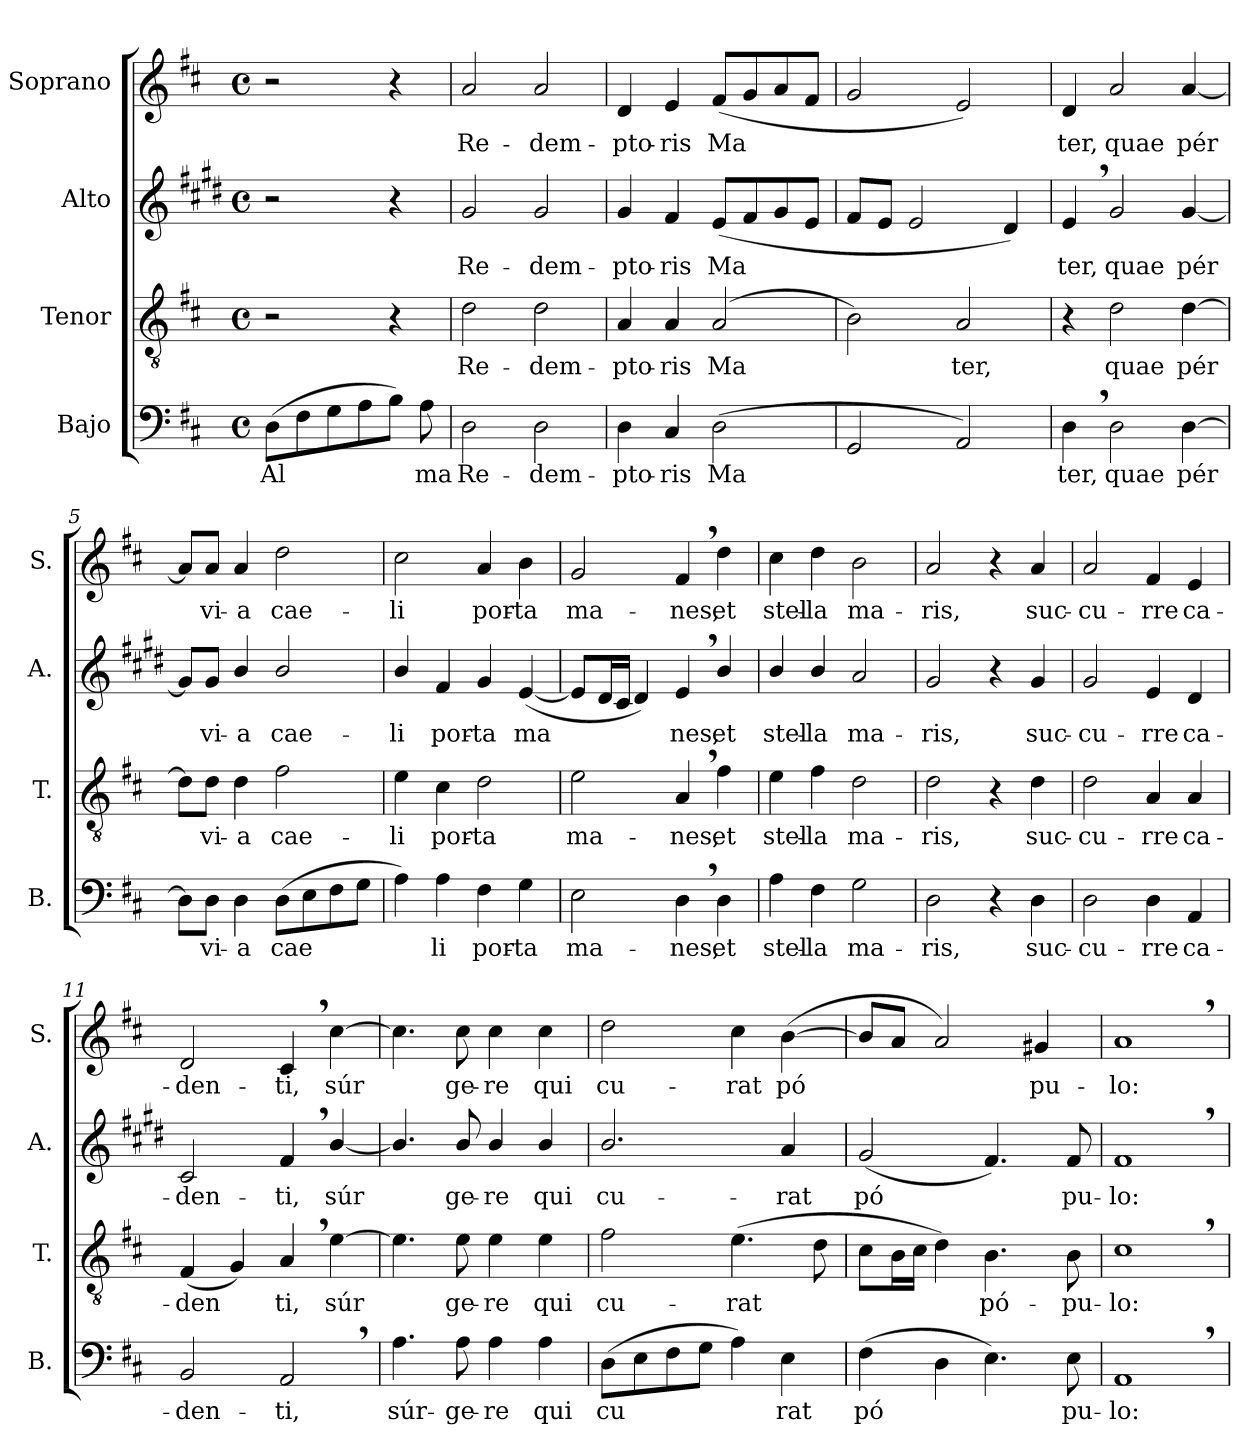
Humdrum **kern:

**kern	**text	**kern	**text	**kern	**text	**kern	**text
*part4	*part4	*part3	*part3	*part2	*part2	*part1	*part1
*staff4	*staff4	*staff3	*staff3	*staff2	*staff2	*staff1	*staff1
*I"Bajo	*	*I"Tenor	*	*I"Alto	*	*I"Soprano	*
*I'B.	*	*I'T.	*	*I'A.	*	*I'S.	*
*clefF4	*	*clefGv2	*	*clefG2	*	*clefG2	*
*	*	*	*	*ITrd1c2	*	*	*
*k[f#c#]	*	*k[f#c#]	*	*k[f#c#]	*	*k[f#c#]	*
*M4/4	*	*M4/4	*	*M4/4	*	*M4/4	*
*met(c)	*	*met(c)	*	*met(c)	*	*met(c)	*
*MM55	*	*MM55	*	*MM55	*	*MM55	*
=	=	=	=	=	=	=	=
!	!LO:LY:b	!	!	!	!	!	!
(>8D\L	Al	2r	.	2r	.	2r	.
8F#\	.	.	.	.	.	.	.
8G\	.	.	.	.	.	.	.
8A\	.	.	.	.	.	.	.
8B\J)	.	4r	.	4r	.	4r	.
!	!LO:LY:b	!	!	!	!	!	!
8A\	ma	.	.	.	.	.	.
=1	=1	=1	=1	=1	=1	=1	=1
*	*	*	*	*	*	*MM80	*
!	!LO:LY:b	!	!LO:LY:b	!	!LO:LY:b	!	!LO:LY:b
2D\	Re-	2d\	Re-	2f#/	Re-	2a/	Re-
!	!LO:LY:b	!	!LO:LY:b	!	!LO:LY:b	!	!LO:LY:b
2D\	-dem-	2d\	-dem-	2f#/	-dem-	2a/	-dem-
=2	=2	=2	=2	=2	=2	=2	=2
!	!LO:LY:b	!	!LO:LY:b	!	!LO:LY:b	!	!LO:LY:b
4D\	-pto-	4A/	-pto-	4f#/	-pto-	4d/	-pto-
!	!LO:LY:b	!	!LO:LY:b	!	!LO:LY:b	!	!LO:LY:b
4C#/	-ris	4A/	-ris	4e/	-ris	4e/	-ris
!	!LO:LY:b	!	!LO:LY:b	!	!LO:LY:b	!	!LO:LY:b
(>2D\	-Ma	(<2A/	Ma	(>8d/L	-Ma	(<8f#/L	Ma
.	.	.	.	8e/	.	8g/	.
.	.	.	.	8f#/	.	8a/	.
.	.	.	.	8d/J	.	8f#/J	.
=3	=3	=3	=3	=3	=3	=3	=3
2GG/	.	2B\)	.	8e/L	.	2g/	.
.	.	.	.	8d/J	.	.	.
.	.	.	.	2d/	.	.	.
!	!	!	!LO:LY:b	!	!	!	!
2AA/)	.	2A/	ter,	.	.	2e/)	.
.	.	.	.	4c#/)	.	.	.
=4	=4	=4	=4	=4	=4	=4	=4
!	!LO:LY:b	!	!	!	!LO:LY:b	!	!LO:LY:b
4D,\	ter,	4r	.	4d,/	ter,	4d/	ter,
!	!LO:LY:b	!	!LO:LY:b	!	!LO:LY:b	!	!LO:LY:b
2D\	quae	2d\	quae	2f#/	quae	2a/	quae
!	!LO:LY:b	!	!LO:LY:b	!	!LO:LY:b	!	!LO:LY:b
[4D\	-pér	[4d\	-pér	[4f#/	-pér	[4a/	pér
=5	=5	=5	=5	=5	=5	=5	=5
8D\L]	.	8d\L]	.	8f#/L]	.	8a/L]	.
!	!LO:LY:b	!	!LO:LY:b	!	!LO:LY:b	!	!LO:LY:b
8D\J	vi-	8d\J	vi-	8f#/J	-vi-	8a/J	vi-
!	!LO:LY:b	!	!LO:LY:b	!	!LO:LY:b	!	!LO:LY:b
4D\	-a	4d\	-a	4a/	-a	4a/	-a
!	!LO:LY:b	!	!LO:LY:b	!	!LO:LY:b	!	!LO:LY:b
(>8D\L	-cae	2f#\	cae-	2a/	cae-	2dd\	cae-
8E\	.	.	.	.	.	.	.
8F#\	.	.	.	.	.	.	.
8G\J	.	.	.	.	.	.	.
=6	=6	=6	=6	=6	=6	=6	=6
!	!	!	!LO:LY:b	!	!LO:LY:b	!	!LO:LY:b
4A\)	.	4e\	-li	4a/	-li	2cc#\	-li
!	!LO:LY:b	!	!LO:LY:b	!	!LO:LY:b	!	!
4A\	li	4c#\	por-	4e/	por-	.	.
!	!LO:LY:b	!	!LO:LY:b	!	!LO:LY:b	!	!LO:LY:b
4F#\	por-	2d\	-ta	4f#/	-ta	4a/	por-
!	!LO:LY:b	!	!	!	!LO:LY:b	!	!LO:LY:b
4G\	-ta	.	.	(<[4d/	-ma	4b\	-ta
!!LO:LB:g=z
=7	=7	=7	=7	=7	=7	=7	=7
!	!LO:LY:b	!	!LO:LY:b	!	!	!	!LO:LY:b
2E\	ma-	2e\	ma-	8d/L]	.	2g/	ma-
.	.	.	.	16c#/L	.	.	.
.	.	.	.	16B/JJ	.	.	.
.	.	.	.	4c#/)	.	.	.
!	!LO:LY:b	!	!LO:LY:b	!	!LO:LY:b	!	!LO:LY:b
4D,\	-nes,	4A,/	-nes,	4d,/	nes,	4f#,/	-nes,
!	!LO:LY:b	!	!LO:LY:b	!	!LO:LY:b	!	!LO:LY:b
4D\	et	4f#\	et	4a/	et	4dd\	et
=8	=8	=8	=8	=8	=8	=8	=8
!	!LO:LY:b	!	!LO:LY:b	!	!LO:LY:b	!	!LO:LY:b
4A\	stel-	4e\	stel-	4a/	stel-	4cc#\	stel-
!	!LO:LY:b	!	!LO:LY:b	!	!LO:LY:b	!	!LO:LY:b
4F#\	-la	4f#\	-la	4a/	-la	4dd\	-la
!	!LO:LY:b	!	!LO:LY:b	!	!LO:LY:b	!	!LO:LY:b
2G\	ma-	2d\	ma-	2g/	ma-	2b\	ma-
=9	=9	=9	=9	=9	=9	=9	=9
!	!LO:LY:b	!	!LO:LY:b	!	!LO:LY:b	!	!LO:LY:b
2D\	-ris,	2d\	-ris,	2f#/	-ris,	2a/	-ris,
4r	.	4r	.	4r	.	4r	.
!	!LO:LY:b	!	!LO:LY:b	!	!LO:LY:b	!	!LO:LY:b
4D\	suc-	4d\	suc-	4f#/	suc-	4a/	suc-
=10	=10	=10	=10	=10	=10	=10	=10
!	!LO:LY:b	!	!LO:LY:b	!	!LO:LY:b	!	!LO:LY:b
2D\	-cu-	2d\	-cu-	2f#/	-cu-	2a/	-cu-
!	!LO:LY:b	!	!LO:LY:b	!	!LO:LY:b	!	!LO:LY:b
4D\	-rre	4A/	-rre	4d/	-rre	4f#/	-rre
!	!LO:LY:b	!	!LO:LY:b	!	!LO:LY:b	!	!LO:LY:b
4AA/	ca-	4A/	ca-	4c#/	ca-	4e/	ca-
=11	=11	=11	=11	=11	=11	=11	=11
!	!LO:LY:b	!	!LO:LY:b	!	!LO:LY:b	!	!LO:LY:b
2BB/	-den-	(<4F#/	-den	2B/	-den-	2d/	-den-
.	.	4G/)	.	.	.	.	.
!	!LO:LY:b	!	!LO:LY:b	!	!LO:LY:b	!	!LO:LY:b
2AA,/	-ti,	4A,/	ti,	4e,/	-ti,	4c#,/	-ti,
!	!	!	!LO:LY:b	!	!LO:LY:b	!	!LO:LY:b
.	.	[4e\	-súr	[4a/	-súr	[4cc#\	-súr
=12	=12	=12	=12	=12	=12	=12	=12
!	!LO:LY:b	!	!	!	!	!	!
4.A\	súr-	4.e\]	.	4.a/]	.	4.cc#\]	.
!	!LO:LY:b	!	!LO:LY:b	!	!LO:LY:b	!	!LO:LY:b
8A\	-ge-	8e\	ge-	8a/	ge-	8cc#\	ge-
!	!LO:LY:b	!	!LO:LY:b	!	!LO:LY:b	!	!LO:LY:b
4A\	-re	4e\	-re	4a/	-re	4cc#\	-re
!	!LO:LY:b	!	!LO:LY:b	!	!LO:LY:b	!	!LO:LY:b
4A\	qui	4e\	qui	4a/	qui	4cc#\	qui
=13	=13	=13	=13	=13	=13	=13	=13
!	!LO:LY:b	!	!LO:LY:b	!	!LO:LY:b	!	!LO:LY:b
(>8D\L	-cu	2f#\	cu-	2.a/	cu-	2dd\	cu-
8E\	.	.	.	.	.	.	.
8F#\	.	.	.	.	.	.	.
8G\J	.	.	.	.	.	.	.
!	!	!	!LO:LY:b	!	!	!	!LO:LY:b
4A\)	.	(>4.e\	-rat	.	.	4cc#\	-rat
!	!LO:LY:b	!	!	!	!LO:LY:b	!	!LO:LY:b
4E\	rat	.	.	4g/	-rat	(>[4b\	-pó
.	.	8d\	.	.	.	.	.
!!LO:LB:g=z
=14	=14	=14	=14	=14	=14	=14	=14
!	!LO:LY:b	!	!	!	!LO:LY:b	!	!
(>4F#\	-pó	8c#\L	.	(<2f#/	-pó	8b/L]	.
.	.	16B\L	.	.	.	8a/J	.
.	.	16c#\JJ	.	.	.	.	.
!	!	!	!LO:LY:b	!	!	!	!
4D\	.	4d\)	.	.	.	2a/)	.
!	!	!	!LO:LY:b	!	!	!	!
4.E\)	.	4.B\	pó-	4.e/)	.	.	.
!	!	!	!	!	!	!	!LO:LY:b
.	.	.	.	.	.	4g#X/	pu-
!	!LO:LY:b	!	!LO:LY:b	!	!LO:LY:b	!	!
8E\	pu-	8B\	-pu-	8e/	pu-	.	.
=15	=15	=15	=15	=15	=15	=15	=15
!	!LO:LY:b	!	!LO:LY:b	!	!LO:LY:b	!	!LO:LY:b
1AA,	-lo:	1c#,	-lo:	1e,	-lo:	1a,	-lo:
=	=	=	=	=	=	=	=
*-	*-	*-	*-	*-	*-	*-	*-
